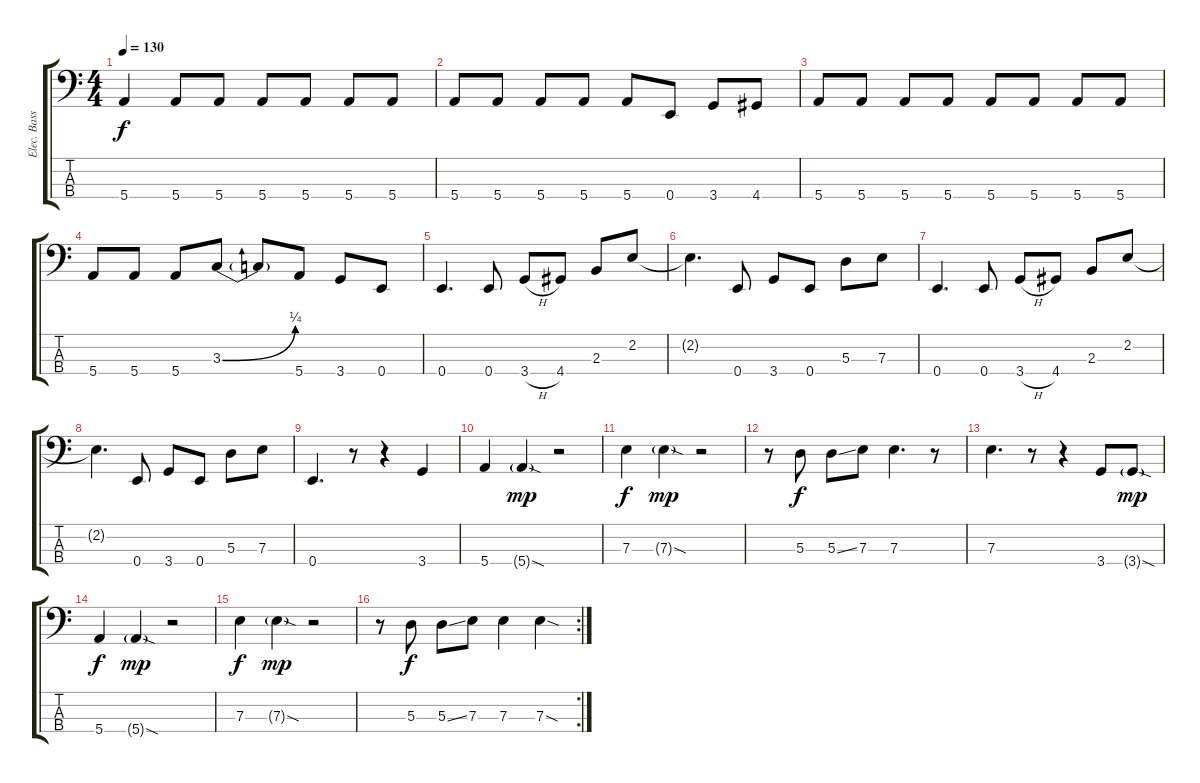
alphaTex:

\track ("Elec. Bass" "Elec. Bass") {instrument electricbassfinger}
\staff {score tabs}
\tuning (G2 D2 A1 E1) {hide}
\ts (4 4)
\tempo 130
\clef f4
\ks c
5.4.4{dy f} 5.4.8 5.4.8 5.4.8 5.4.8 5.4.8 5.4.8 |
5.4.8 5.4.8 5.4.8 5.4.8 5.4.8 0.4.8 3.4.8 4.4.8 |
5.4.8 5.4.8 5.4.8 5.4.8 5.4.8 5.4.8 5.4.8 5.4.8 |
5.4.8 5.4.8 5.4.8 3.3{be (bend 0 0 60 1)}.8 3.3{t}.8 5.4.8 3.4.8 0.4.8 |
0.4.4{d} 0.4.8 3.4{h}.8 4.4.8 2.3.8 2.2.8 |
2.2{t}.4{d} 0.4.8 3.4.8 0.4.8 5.3.8 7.3.8 |
0.4.4{d} 0.4.8 3.4{h}.8 4.4.8 2.3.8 2.2.8 |
2.2{t}.4{d} 0.4.8 3.4.8 0.4.8 5.3.8 7.3.8 |
0.4.4{d} r.8 r.4 3.4.4 |
5.4.4 5.4{sod g}.4{dy mp} r.2 |
7.3.4{dy f} 7.3{sod g}.4{dy mp} r.2 |
r.8 5.3.8{dy f} 5.3{ss}.8 7.3.8 7.3.4{d} r.8 |
7.3.4{d} r.8 r.4 3.4.8 3.4{sod g}.8{dy mp} |
5.4.4{dy f} 5.4{sod g}.4{dy mp} r.2 |
7.3.4{dy f} 7.3{sod g}.4{dy mp} r.2 |
\rc 2
r.8 5.3.8{dy f} 5.3{ss}.8 7.3.8 7.3.4 7.3{sod}.4
